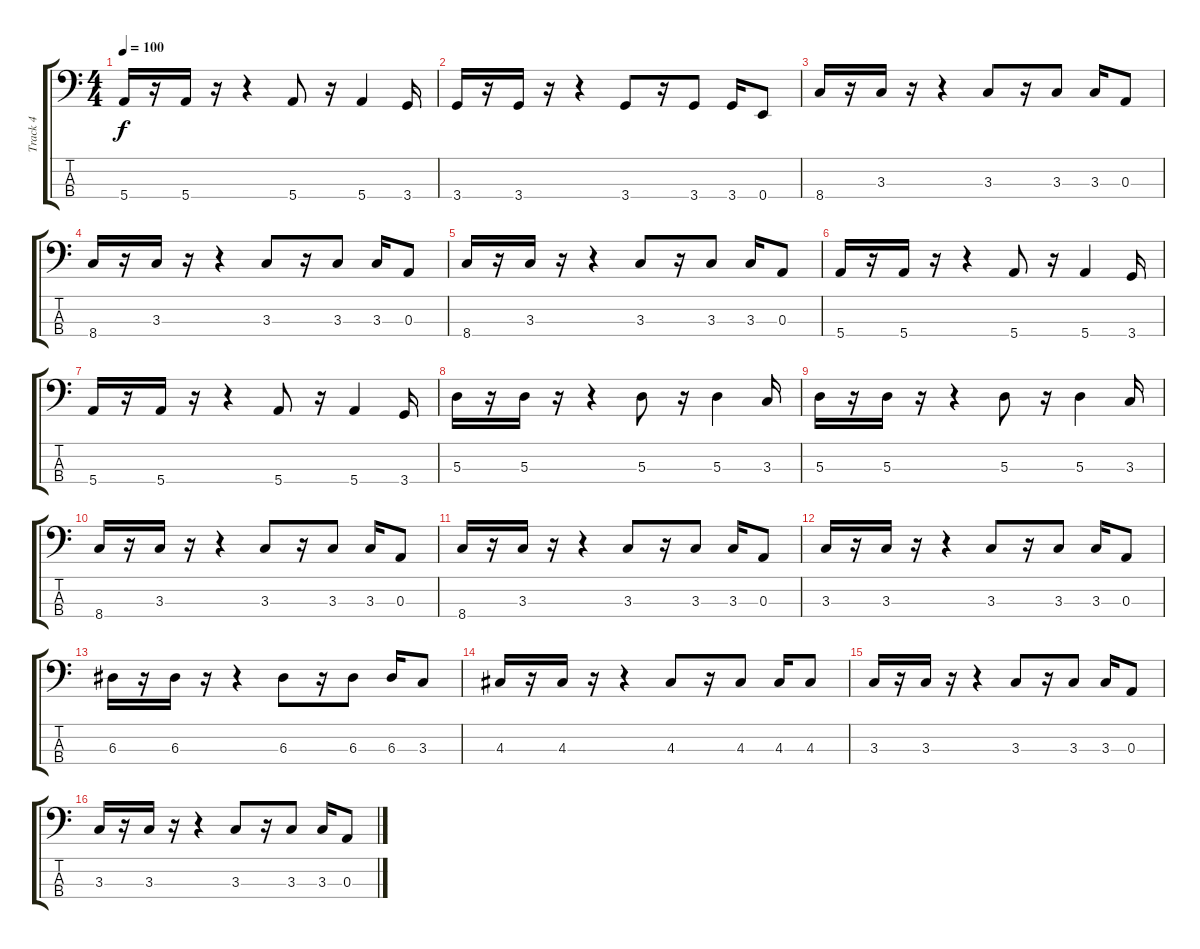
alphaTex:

\track ("Track 4" "Track 4") {instrument electricbassfinger}
\staff {score tabs}
\tuning (G2 D2 A1 E1) {hide}
\ts (4 4)
\tempo 100
\clef f4
\ks c
5.4.16{dy f} r.16 5.4.16 r.16 r.4 5.4.8 r.16 5.4.4 3.4.16 |
3.4.16 r.16 3.4.16 r.16 r.4 3.4.8 r.16 3.4.8 3.4.16 0.4.8 |
8.4.16 r.16 3.3.16 r.16 r.4 3.3.8 r.16 3.3.8 3.3.16 0.3.8 |
8.4.16 r.16 3.3.16 r.16 r.4 3.3.8 r.16 3.3.8 3.3.16 0.3.8 |
8.4.16 r.16 3.3.16 r.16 r.4 3.3.8 r.16 3.3.8 3.3.16 0.3.8 |
5.4.16 r.16 5.4.16 r.16 r.4 5.4.8 r.16 5.4.4 3.4.16 |
5.4.16 r.16 5.4.16 r.16 r.4 5.4.8 r.16 5.4.4 3.4.16 |
5.3.16 r.16 5.3.16 r.16 r.4 5.3.8 r.16 5.3.4 3.3.16 |
5.3.16 r.16 5.3.16 r.16 r.4 5.3.8 r.16 5.3.4 3.3.16 |
8.4.16 r.16 3.3.16 r.16 r.4 3.3.8 r.16 3.3.8 3.3.16 0.3.8 |
8.4.16 r.16 3.3.16 r.16 r.4 3.3.8 r.16 3.3.8 3.3.16 0.3.8 |
3.3.16 r.16 3.3.16 r.16 r.4 3.3.8 r.16 3.3.8 3.3.16 0.3.8 |
6.3.16 r.16 6.3.16 r.16 r.4 6.3.8 r.16 6.3.8 6.3.16 3.3.8 |
4.3.16 r.16 4.3.16 r.16 r.4 4.3.8 r.16 4.3.8 4.3.16 4.3.8 |
3.3.16 r.16 3.3.16 r.16 r.4 3.3.8 r.16 3.3.8 3.3.16 0.3.8 |
3.3.16 r.16 3.3.16 r.16 r.4 3.3.8 r.16 3.3.8 3.3.16 0.3.8
